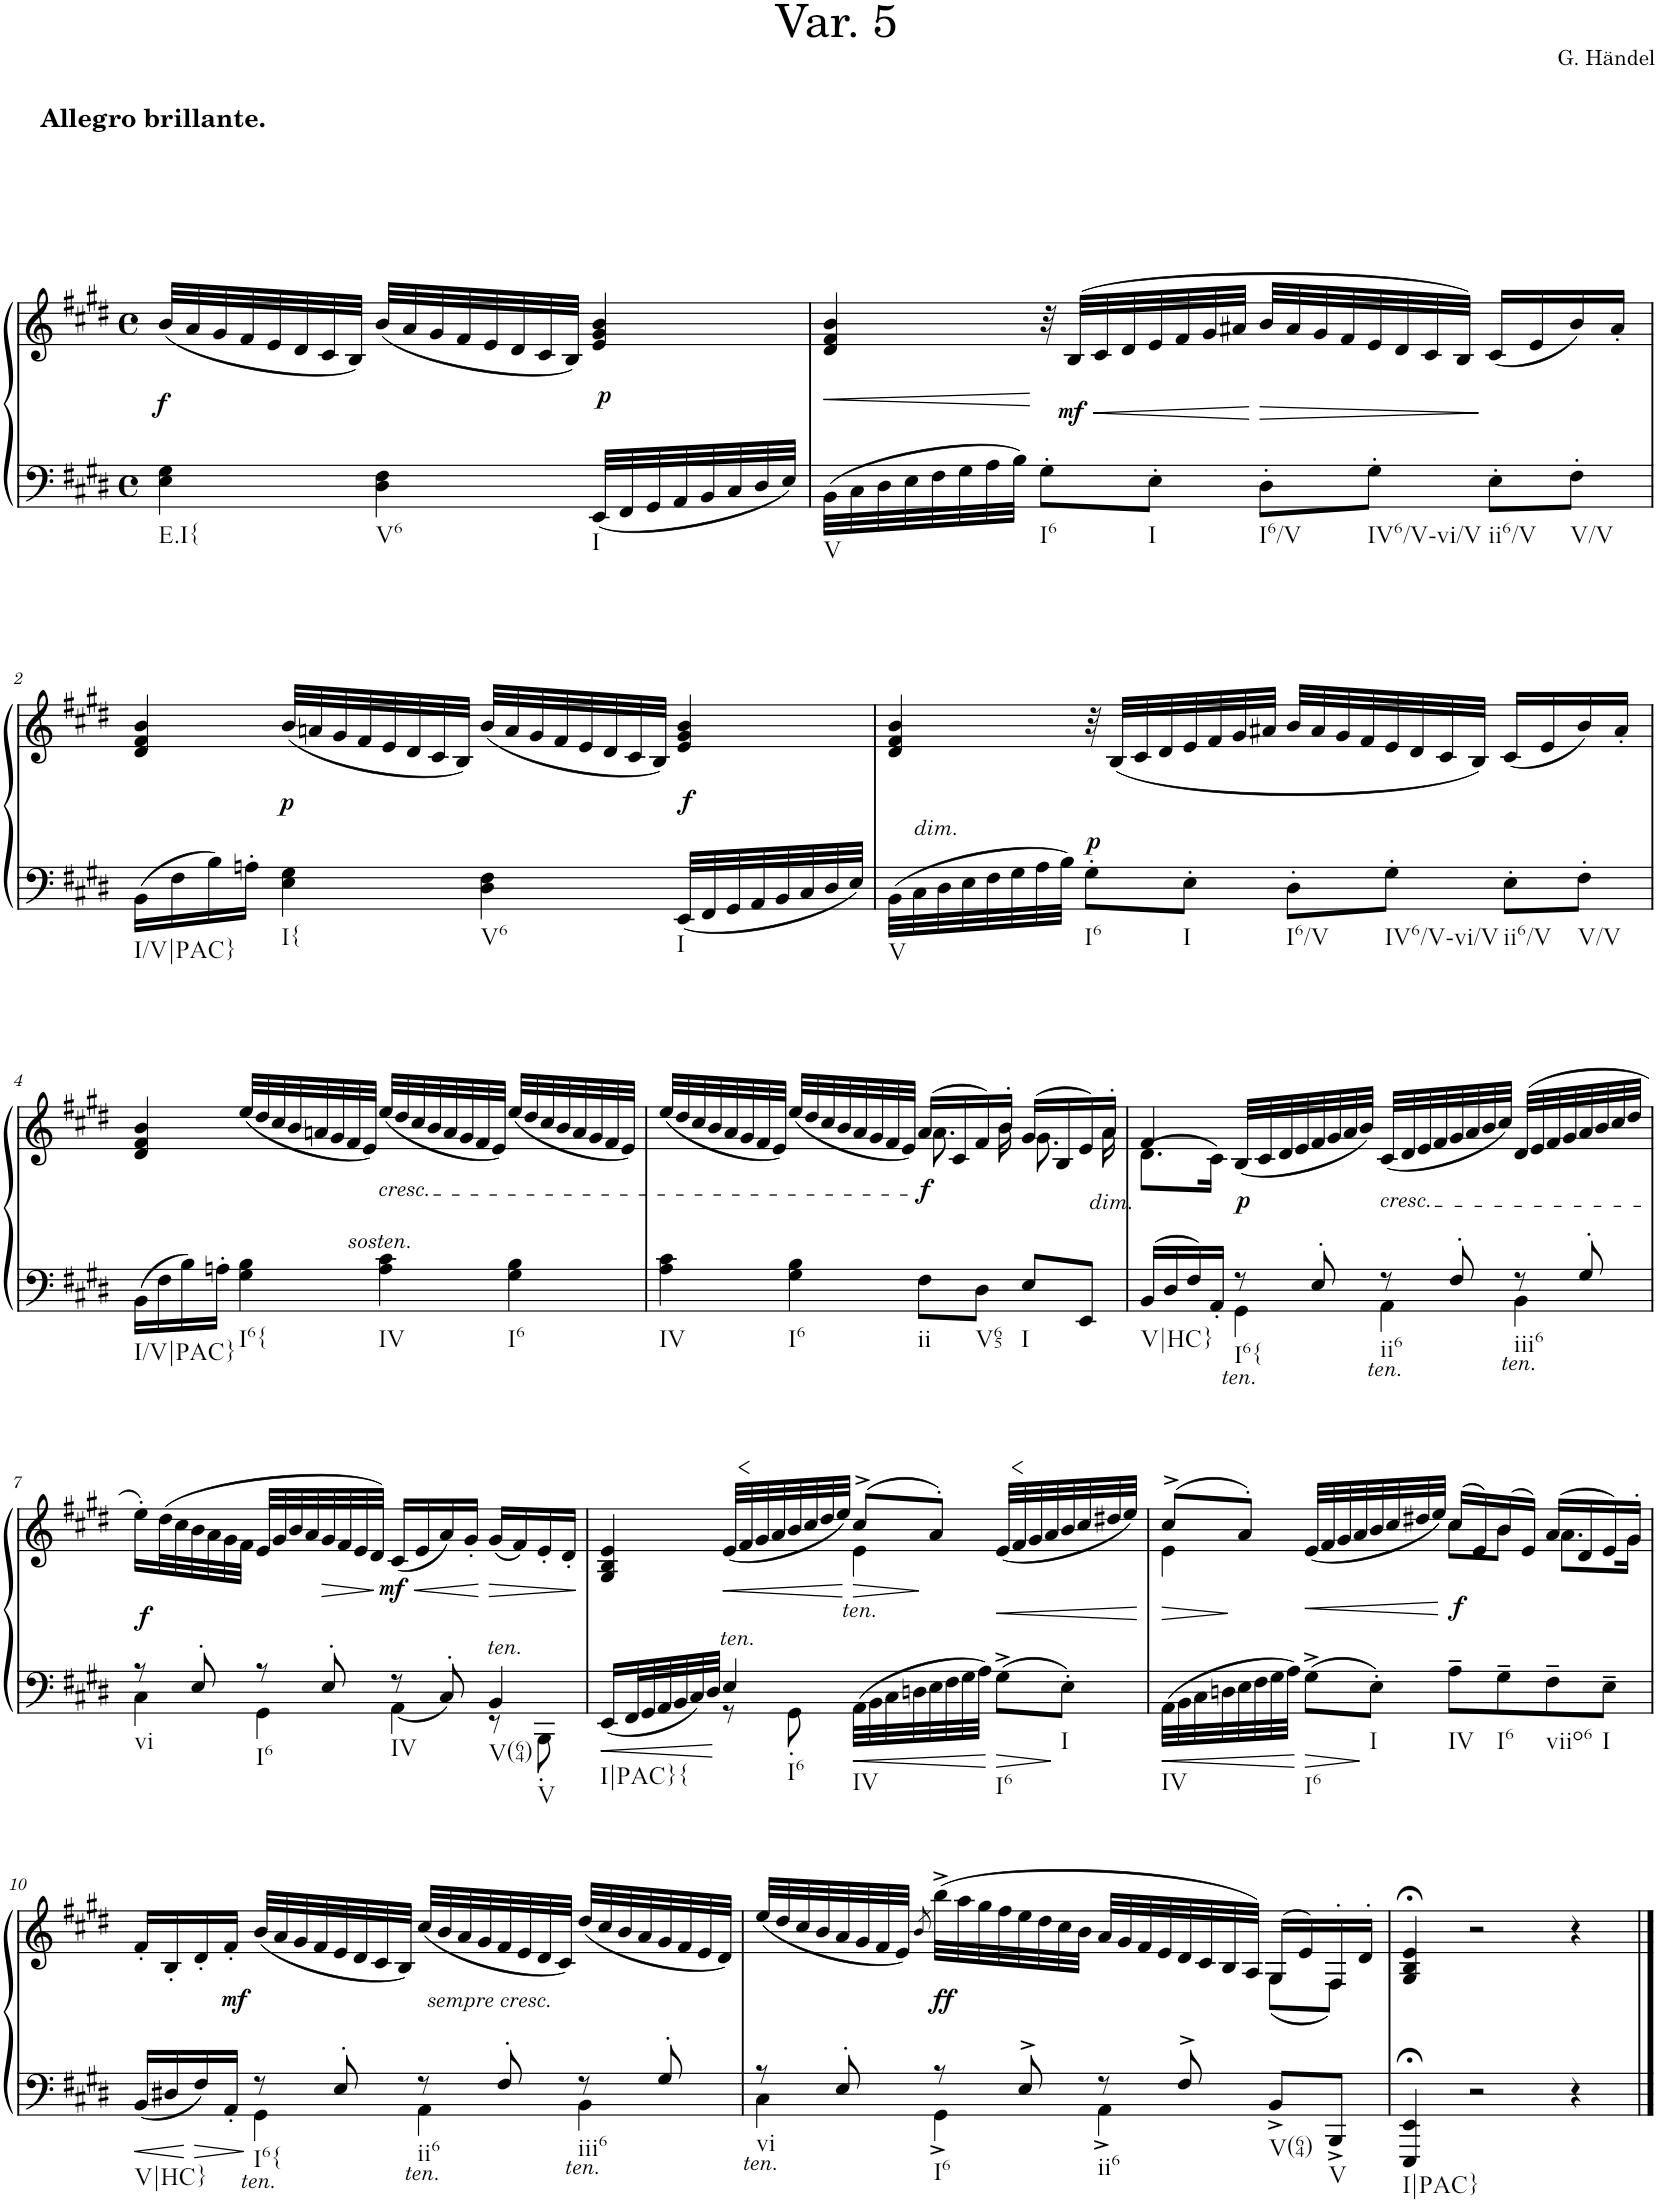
**kern	**kern	**dynam
*part1	*part1	*part1
*staff2	*staff1	*staff1/2
*I"Piano	*	*
*I'Pno.	*	*
*clefF4	*clefG2	*
*k[f#c#g#d#]	*k[f#c#g#d#]	*
*M4/4	*M4/4	*
*met(c)	*met(c)	*
=	=	=
!	!LO:TX:a:B:t=Allegro brillante.	!
!LO:TX:b:t=E.I{	!	!
!	!	!LO:DY:b
4E\ 4G#\	(32b/LLL	f
.	32a/	.
.	32g#/	.
.	32f#/	.
.	32e/	.
.	32d#/	.
.	32c#/	.
.	32B/JJJ)	.
!LO:TX:b:t=V6	!	!
4D#\ 4F#\	(32b/LLL	.
.	32a/	.
.	32g#/	.
.	32f#/	.
.	32e/	.
.	32d#/	.
.	32c#/	.
.	32B/JJJ)	.
!LO:TX:b:t=I	!	!
!	!	!LO:DY:b
32EE/LLL	4e/ 4g#/ 4b/	p
32FF#/	.	.
32GG#/	.	.
32AA/	.	.
32BB/	.	.
32C#/	.	.
32D#/	.	.
32E/JJJ	.	.
=1	=1	=1
!LO:TX:b:t=V	!	!
!	!	!LO:HP:b
32BB\LLL	4d#/ 4f#/ 4b/	<
32C#\	.	.
32D#\	.	.
32E\	.	.
32F#\	.	.
32G#\	.	.
32A\	.	.
32B\JJJ	.	.
!LO:TX:b:t=I6	!	!
8G#'\L	32r	[
!	!	!LO:HP:b
!	!	!LO:DY:n=1:b
.	(>32B/LLL	< mf
.	32c#/	.
.	32d#/	.
!LO:TX:b:t=I	!	!
8E'\J	32e/	.
.	32f#/	.
.	32g#/	.
.	32a#X/JJJ	.
!LO:TX:b:t=I6/V	!	!
!	!	!LO:HP:n=1:b
8D#'\L	32b/LLL	[ >
.	32a#/	.
.	32g#/	.
.	32f#/	.
!LO:TX:b:t=IV6/V-vi/V	!	!
8G#'\J	32e/	.
.	32d#/	.
.	32c#/	.
.	32B/JJJ)	.
!LO:TX:b:t=ii6/V	!	!
8E'\L	(16c#/LL	]
.	16e/	.
!LO:TX:b:t=V/V	!	!
8F#'\J	16b/)	.
.	16a#'/JJ	.
!!LO:LB:g=z
=2	=2	=2
!LO:TX:b:t=I/V|PAC}	!	!
16BB\LL	4d#/ 4f#/ 4b/	.
16F#\	.	.
16B\	.	.
16An'\JJ	.	.
!LO:TX:b:t=I{	!	!
!	!	!LO:DY:b
4E\ 4G#\	(32b/LLL	p
.	32an/	.
.	32g#/	.
.	32f#/	.
.	32e/	.
.	32d#/	.
.	32c#/	.
.	32B/JJJ)	.
!LO:TX:b:t=V6	!	!
4D#\ 4F#\	(32b/LLL	.
.	32a/	.
.	32g#/	.
.	32f#/	.
.	32e/	.
.	32d#/	.
.	32c#/	.
.	32B/JJJ)	.
!LO:TX:b:t=I	!	!
!	!	!LO:DY:b
32EE/LLL	4e/ 4g#/ 4b/	f
32FF#/	.	.
32GG#/	.	.
32AA/	.	.
32BB/	.	.
32C#/	.	.
32D#/	.	.
32E/JJJ	.	.
=3	=3	=3
!LO:TX:a:i:t=dim.	!	!
!LO:TX:b:t=V	!	!
32BB\LLL	4d#/ 4f#/ 4b/	.
32C#\	.	.
32D#\	.	.
32E\	.	.
32F#\	.	.
32G#\	.	.
32A\	.	.
32B\JJJ	.	.
!LO:TX:b:t=I6	!	!
!	!	!LO:DY:a=2
8G#'\L	32r	p
.	(32B/LLL	.
.	32c#/	.
.	32d#/	.
!LO:TX:b:t=I	!	!
8E'\J	32e/	.
.	32f#/	.
.	32g#/	.
.	32a#X/JJJ	.
!LO:TX:b:t=I6/V	!	!
8D#'\L	32b/LLL	.
.	32a#/	.
.	32g#/	.
.	32f#/	.
!LO:TX:b:t=IV6/V-vi/V	!	!
8G#'\J	32e/	.
.	32d#/	.
.	32c#/	.
.	32B/JJJ)	.
!LO:TX:b:t=ii6/V	!	!
8E'\L	(16c#/LL	.
.	16e/	.
!LO:TX:b:t=V/V	!	!
8F#'\J	16b/)	.
.	16a#'/JJ	.
!!LO:LB:g=z
=4	=4	=4
!LO:TX:b:t=I/V|PAC}	!	!
16BB\LL	4d#/ 4f#/ 4b/	.
16F#\	.	.
16B\	.	.
16An'\JJ	.	.
!LO:TX:b:t=I6{	!	!
4G#\ 4B\	(32ee/LLL	.
.	32dd#/	.
.	32cc#/	.
.	32b/	.
.	32an/	.
.	32g#/	.
.	32f#/	.
.	32e/JJJ)	.
!	!LO:TX:b:i:t=cresc.	!
!LO:TX:a:i:t=sosten.	!	!
!LO:TX:b:t=IV	!	!
4A\ 4c#\	(32ee/LLL	.
.	32dd#/	.
.	32cc#/	.
.	32b/	.
.	32a/	.
.	32g#/	.
.	32f#/	.
.	32e/JJJ)	.
!LO:TX:b:t=I6	!	!
4G#\ 4B\	(32ee/LLL	.
.	32dd#/	.
.	32cc#/	.
.	32b/	.
.	32a/	.
.	32g#/	.
.	32f#/	.
.	32e/JJJ)	.
=5	=5	=5
*	*^	*
!LO:TX:b:t=IV	!	!	!
4A\ 4c#\	(<32ee/LLL	2ryy	.
.	32dd#/	.	.
.	32cc#/	.	.
.	32b/	.	.
.	32a/	.	.
.	32g#/	.	.
.	32f#/	.	.
.	32e/JJJ)	.	.
!LO:TX:b:t=I6	!	!	!
4G#\ 4B\	(<32ee/LLL	.	.
.	32dd#/	.	.
.	32cc#/	.	.
.	32b/	.	.
.	32a/	.	.
.	32g#/	.	.
.	32f#/	.	.
.	32e/JJJ)	.	.
!LO:TX:b:t=ii	!	!	!
!	!	!	!LO:DY:b
8F#\L	(16a/LL	8.a\	f
.	16c#/	.	.
!LO:TX:b:t=V65	!	!	!
8D#\J	16f#/)	.	.
.	16b'/JJ	16b\	.
!LO:TX:b:t=I	!	!	!
8E/L	(16g#/LL	8.g#\	.
.	16B/	.	.
8EE/J	16e/)	.	.
!	!LO:TX:b:i:t=dim.	!	!
.	16a'/JJ	16a\	.
=6	=6	=6	=6
*^	*	*	*
!LO:TX:b:t=V|HC}	!	!	!	!
16BB/LL	4ryy	4f#/	(>8.d#\L	.
16D#/	.	.	.	.
16F#/	.	.	.	.
16AA'/JJ	.	.	16c#\Jk)	.
!LO:TX:b:i:t=ten.	!	!	!	!
!LO:TX:b:t=I6{	!	!	!	!
!	!	!	!	!LO:DY:b
8r	4GG#\	(32B/LLL	2.ryy	p
.	.	32c#/	.	.
.	.	32d#/	.	.
.	.	32e/	.	.
8E'/	.	32f#/	.	.
.	.	32g#/	.	.
.	.	32a/	.	.
.	.	32b/JJJ)	.	.
!	!	!LO:TX:b:i:t=cresc.	!	!
!LO:TX:b:i:t=ten.	!	!	!	!
!LO:TX:b:t=ii6	!	!	!	!
8r	4AA\	(32c#/LLL	.	.
.	.	32d#/	.	.
.	.	32e/	.	.
.	.	32f#/	.	.
8F#'/	.	32g#/	.	.
.	.	32a/	.	.
.	.	32b/	.	.
.	.	32cc#/JJJ)	.	.
!LO:TX:b:i:t=ten.	!	!	!	!
!LO:TX:b:t=iii6	!	!	!	!
8r	4BB\	(32d#/LLL	.	.
.	.	32e/	.	.
.	.	32f#/	.	.
.	.	32g#/	.	.
8G#'/	.	32a/	.	.
.	.	32b/	.	.
.	.	32cc#/	.	.
.	.	32dd#/JJJ	.	.
*	*	*v	*v	*
!!LO:LB:g=z
=7	=7	=7	=7
!LO:TX:b:t=vi	!	!	!
!	!	!	!LO:DY:b
8r	4C#\	16ee'\LL)	f
.	.	(32dd#\L	.
.	.	32cc#\	.
8E'/	.	32b\	.
.	.	32a\	.
.	.	32g#\	.
.	.	32f#\JJJ	.
!LO:TX:b:t=I6	!	!	!
8r	4GG#\	32e/LLL	.
.	.	32g#/	.
.	.	32b/	.
.	.	32a/	.
!	!	!	!LO:HP:b
8E'/	.	32g#/	>
.	.	32f#/	.
.	.	32e/	.
.	.	32d#/JJJ)	.
!LO:TX:b:t=IV	!	!	!
!	!	!	!LO:HP:n=1:b
!	!	!	!LO:DY:n=1:b
8r	(4AA\	(16c#/LL	] < mf
.	.	16e/	.
8C#'/	.	16a/)	.
.	.	16g#'/JJ	.
!LO:TX:a:i:t=ten.	!	!	!
!LO:TX:b:t=V(64)	!	!	!
!LO:TX:b:t=V	!	!	!
!	!	!	!LO:HP:n=1:b
4BB/	8r	(16g#/LL	[ >
.	.	16f#/)	.
.	8BBB'\	16e'/	.
.	.	16d#'/JJ	.
*v	*v	*	*
.	.	]
=8	=8	=8
*^	*^	*
!LO:TX:b:t=I|PAC}{	!	!	!	!
16EE/LL	4ryy	4G#/ 4B/ 4e/	2ryy	.
32FF#/L	.	.	.	.
32GG#/	.	.	.	.
32AA/	.	.	.	.
32BB/	.	.	.	.
32C#/	.	.	.	.
32D#/JJJ	.	.	.	.
!LO:TX:a:i:t=ten.	!	!	!	!
!LO:TX:b:t=I6	!	!	!	!
!	!	!	!	!LO:HP:b
4E/	8r	32e/LLL	.	<
!	!	!	!	!LO:HP:b
.	.	32f#/	.	<
.	.	32g#/	.	[
.	.	32a/	.	.
.	8GG#'\	32b/	.	.
.	.	32cc#/	.	.
.	.	32dd#/	.	.
.	.	32ee/JJJ)	.	.
!	!	!LO:TX:b:i:t=ten.	!	!
!LO:TX:b:t=IV	!	!	!	!
!	!	!	!	!LO:HP:n=1:b
32AA\LLL	2ryy	(8cc#^/L	4e\	[ >
32BB\	.	.	.	.
32C#\	.	.	.	.
32Dn\	.	.	.	.
32E\	.	8a'/J)	.	]
32F#\	.	.	.	.
32G#\	.	.	.	.
32A\JJJ	.	.	.	.
!LO:TX:b:t=I6	!	!	!	!
!	!	!	!	!LO:HP:b
8G#^>\L	.	(32e/LLL	4ryy	<
!	!	!	!	!LO:HP:b
.	.	32f#/	.	<
.	.	32g#/	.	[
.	.	32a/	.	.
!LO:TX:b:t=I	!	!	!	!
8E'\J	.	32b/	.	.
.	.	32cc#/	.	.
.	.	32dd#X/	.	.
.	.	32ee/JJJ)	.	.
*v	*v	*	*	*
*	*v	*v	*
.	.	[
=9	=9	=9
!LO:TX:b:t=IV	!	!
!	!	!LO:HP:b
*	*^	*
32AA\LLL	(8cc#^/L	4e\	>
32BB\	.	.	.
32C#\	.	.	.
32Dn\	.	.	.
32E\	8a'/J)	.	]
32F#\	.	.	.
32G#\	.	.	.
32A\JJJ	.	.	.
!LO:TX:b:t=I6	!	!	!
!	!	!	!LO:HP:b
8G#^\L	(<32e/LLL	4ryy	<
.	32f#/	.	.
.	32g#/	.	.
.	32a/	.	.
!LO:TX:b:t=I	!	!	!
8E'\J	32b/	.	.
.	32cc#/	.	.
.	32dd#X/	.	.
.	32ee/JJJ)	.	.
!LO:TX:b:t=IV	!	!	!
!	!	!	!LO:DY:n=1:b
8A~\L	(16cc#/LL	8cc#\L	[ f
.	16e/)	.	.
!LO:TX:b:t=I6	!	!	!
8G#~\	(16b/	8b\J	.
.	16e/JJ)	.	.
!LO:TX:b:t=viio6	!	!	!
8F#~\	(16a/LL	8.a\L	.
.	16d#/	.	.
!LO:TX:b:t=I	!	!	!
8E~\J	16e/)	.	.
.	16g#'/JJ	16g#\Jk	.
!!LO:LB:g=z
=10	=10	=10	=10
*^	*	*	*
!LO:TX:b:t=V|HC}	!	!	!	!
*	*	*v	*v	*
16BB/LL	4ryy	16f#'/LL	.
16D#X/	.	16B'/	.
16F#/	.	16d#'/	.
!	!	!	!LO:DY:b
16AA'/JJ	.	16f#'/JJ	mf
!LO:TX:b:i:t=ten.	!	!	!
!LO:TX:b:t=I6{	!	!	!
8r	4GG#\	(32b/LLL	.
.	.	32a/	.
.	.	32g#/	.
.	.	32f#/	.
8E'/	.	32e/	.
.	.	32d#/	.
.	.	32c#/	.
.	.	32B/JJJ)	.
!	!	!LO:TX:b:i:t=sempre cresc.	!
!LO:TX:b:i:t=ten.	!	!	!
!LO:TX:b:t=ii6	!	!	!
8r	4AA\	(32cc#/LLL	.
.	.	32b/	.
.	.	32a/	.
.	.	32g#/	.
8F#'/	.	32f#/	.
.	.	32e/	.
.	.	32d#/	.
.	.	32c#/JJJ)	.
!LO:TX:b:i:t=ten.	!	!	!
!LO:TX:b:t=iii6	!	!	!
8r	4BB\	(32dd#/LLL	.
.	.	32cc#/	.
.	.	32b/	.
.	.	32a/	.
8G#'/	.	32g#/	.
.	.	32f#/	.
.	.	32e/	.
.	.	32d#/JJJ)	.
=11	=11	=11	=11
*	*	*^	*
!LO:TX:b:i:t=ten.	!	!	!	!
!LO:TX:b:t=vi	!	!	!	!
8r	4C#\	(<32ee/LLL	2.ryy	.
.	.	32dd#/	.	.
.	.	32cc#/	.	.
.	.	32b/	.	.
8E'/	.	32a/	.	.
.	.	32g#/	.	.
.	.	32f#/	.	.
.	.	32e/JJJ)	.	.
.	.	8qb/	.	.
!LO:TX:b:t=I6	!	!	!	!
!	!	!	!	!LO:DY:b
8r	4GG#^\	(32bb^>\LLL	.	ff
.	.	32aa\	.	.
.	.	32gg#\	.	.
.	.	32ff#\	.	.
8E^/	.	32ee\	.	.
.	.	32dd#\	.	.
.	.	32cc#\	.	.
.	.	32b\JJJ	.	.
!LO:TX:b:t=ii6	!	!	!	!
8r	4AA^\	32a/LLL	.	.
.	.	32g#/	.	.
.	.	32f#/	.	.
.	.	32e/	.	.
8F#^/	.	32d#/	.	.
.	.	32c#/	.	.
.	.	32B/	.	.
.	.	32A/JJJ)	.	.
!LO:TX:b:t=V(64)	!	!	!	!
8BB^/L	4ryy	(16G#/LL	(8G#\L	.
.	.	16e/)	.	.
!LO:TX:b:t=V	!	!	!	!
8BBB^/J	.	16F#'/	8F#\J)	.
.	.	16d#'/JJ	.	.
*v	*v	*	*	*
*	*v	*v	*
=12	=12	=12
!LO:TX:b:t=I|PAC}	!	!
4EEE/;< 4EE/;<	4G#/;< 4B/;< 4e/;<	.
2r	2r	.
4r	4r	.
==	==	==
*-	*-	*-
